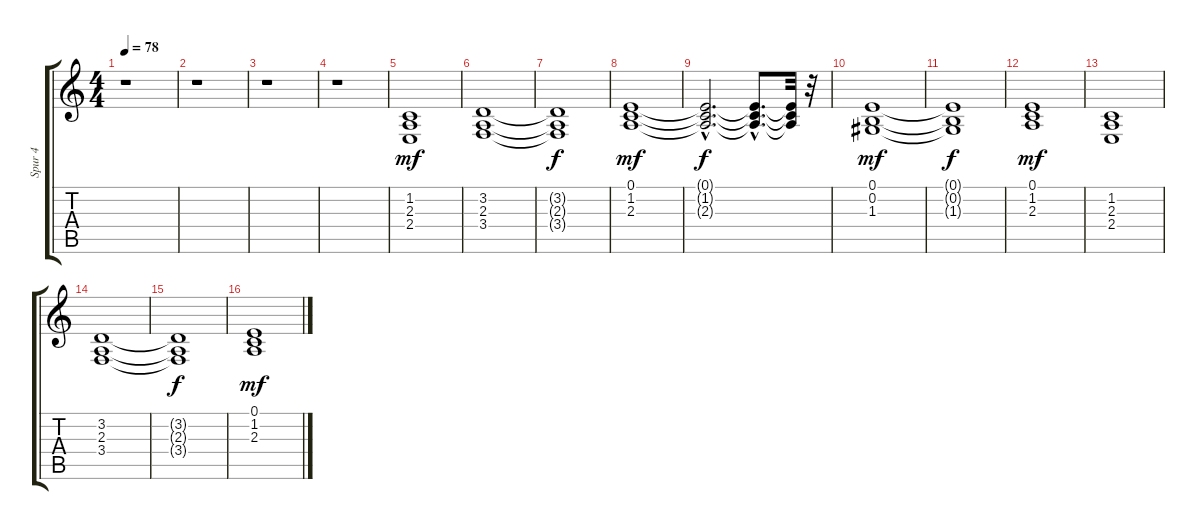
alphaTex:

\track ("Spur 4" "Spur 4") {instrument pad2warm}
\staff {score tabs}
\tuning (E4 B3 G3 D3 A2 E2) {hide}
\ts (4 4)
\tempo 78
\clef g2
\ks c
r.1{dy mf} |
r.1 |
r.1 |
r.1 |
(1.2 2.3 2.4).1{volume 14 balance 8 instrument pad2warm} |
(3.2 2.3 3.4).1 |
(3.2{t} 2.3{t} 3.4{t}).1{dy f} |
(0.1 1.2 2.3).1{dy mf} |
(0.1{hac t} 1.2{hac t} 2.3{hac t}).2{d dy f} (0.1{hac t} 1.2{hac t} 2.3{hac t}).8{d} (0.1{t} 1.2{t} 2.3{t}).32 r.32 |
(0.1 0.2 1.3).1{dy mf} |
(0.1{t} 0.2{t} 1.3{t}).1{dy f} |
(0.1 1.2 2.3).1{dy mf} |
(1.2 2.3 2.4).1 |
(3.2 2.3 3.4).1 |
(3.2{t} 2.3{t} 3.4{t}).1{dy f} |
(0.1 1.2 2.3).1{dy mf}
